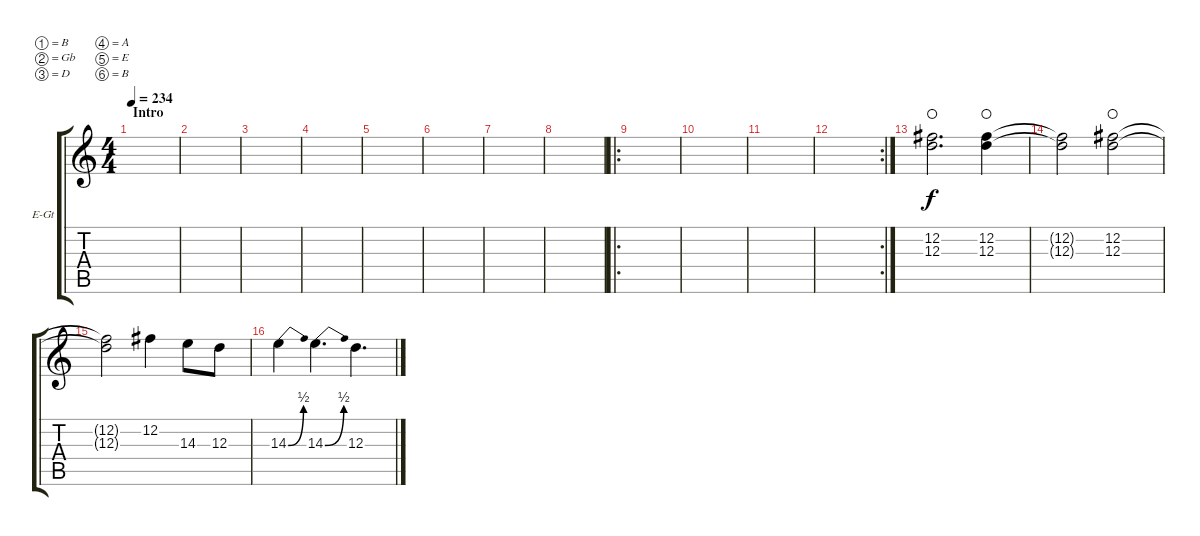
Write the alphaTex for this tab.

\bracketExtendMode groupsimilarinstruments
\firstSystemTrackNameOrientation horizontal
\otherSystemsTrackNameOrientation horizontal
\track ("Lead Guitar 1" "E-Gt") {instrument overdrivenguitar}
\staff {score tabs}
\tuning (B3 Gb3 D3 A2 E2 B1)
\ts (4 4)
\section ("" "Intro")
\tempo 234
\clef g2
\scale
0.487395
\ks c
|
\scale
0.256303 |
\scale
0.256303 |
\scale
0.333333 |
\scale
0.333333 |
\scale
0.333333 |
\scale
0.312821 |
\scale
0.312821 |
\ro
\scale
0.374359 |
\scale
0.322751 |
\scale
0.322751 |
\rc 2
\scale
0.354497 |
\scale
0.333333 (12.2 12.3).2{d waho} (12.3 12.2).4{waho} |
\scale
0.333333 (12.3{t} 12.2{t}).2 (12.3 12.2).2{waho} |
\scale
0.333333 (12.3{t} 12.2{t}).2 12.2.4 14.3.8 12.3.8 |
\scale
0.333333 14.3{be (bend 0 0 15.6 2)}.4 14.3{be (bend 0 0 30 2)}.4{d} 12.3.4{d}
